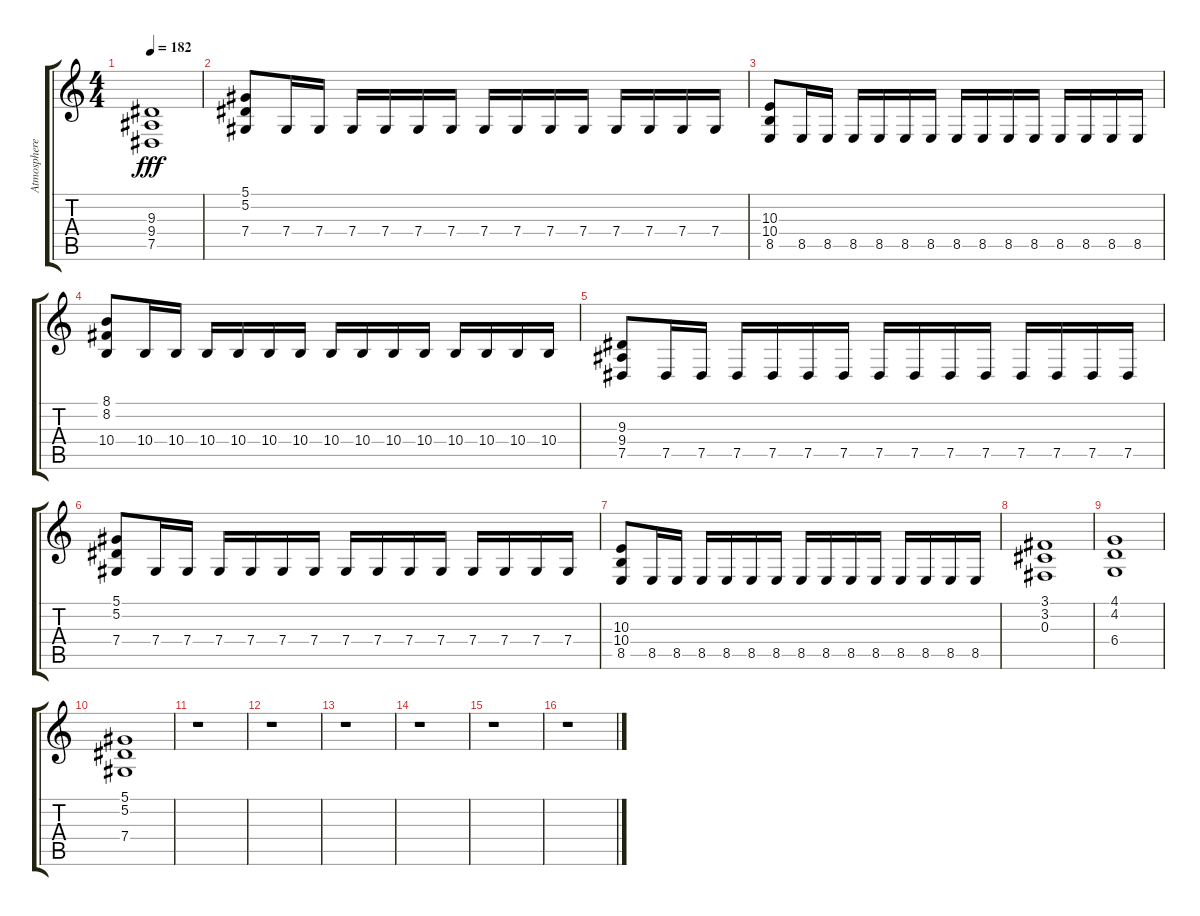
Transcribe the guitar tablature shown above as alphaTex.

\track ("Atmosphere" "Atmosphere") {instrument voiceoohs}
\staff {score tabs}
\tuning (Eb4 Bb3 Gb3 Db3 Ab2 Eb2) {hide}
\ts (4 4)
\tempo 182
\clef g2
\ks c
(9.3 9.4 7.5).1{dy fff} |
(5.1 5.2 7.4).8 7.4.16 7.4.16 7.4.16 7.4.16 7.4.16 7.4.16 7.4.16 7.4.16 7.4.16 7.4.16 7.4.16 7.4.16 7.4.16 7.4.16 |
(10.3 10.4 8.5).8 8.5.16 8.5.16 8.5.16 8.5.16 8.5.16 8.5.16 8.5.16 8.5.16 8.5.16 8.5.16 8.5.16 8.5.16 8.5.16 8.5.16 |
(8.1 8.2 10.4).8 10.4.16 10.4.16 10.4.16 10.4.16 10.4.16 10.4.16 10.4.16 10.4.16 10.4.16 10.4.16 10.4.16 10.4.16 10.4.16 10.4.16 |
(9.3 9.4 7.5).8 7.5.16 7.5.16 7.5.16 7.5.16 7.5.16 7.5.16 7.5.16 7.5.16 7.5.16 7.5.16 7.5.16 7.5.16 7.5.16 7.5.16 |
(5.1 5.2 7.4).8 7.4.16 7.4.16 7.4.16 7.4.16 7.4.16 7.4.16 7.4.16 7.4.16 7.4.16 7.4.16 7.4.16 7.4.16 7.4.16 7.4.16 |
(10.3 10.4 8.5).8 8.5.16 8.5.16 8.5.16 8.5.16 8.5.16 8.5.16 8.5.16 8.5.16 8.5.16 8.5.16 8.5.16 8.5.16 8.5.16 8.5.16 |
(3.1 3.2 0.3).1 |
(4.1 4.2 6.4).1 |
(5.1 5.2 7.4).1 |
r.1 |
r.1 |
r.1 |
r.1 |
r.1 |
r.1
